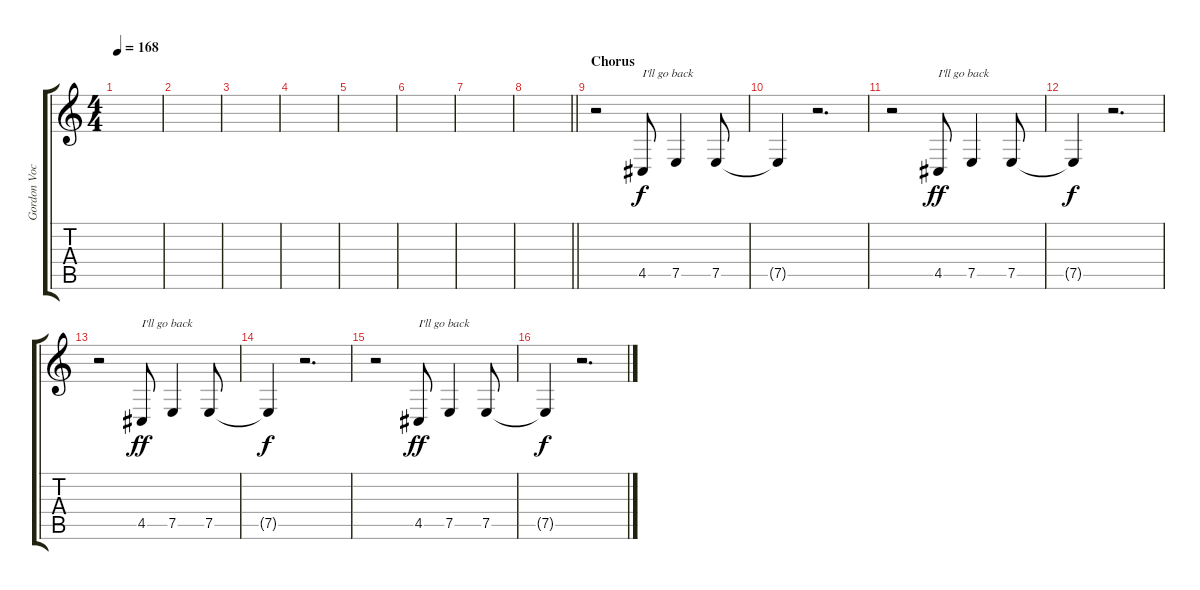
\track ("Gordon Vocals" "Gordon Voc") {instrument tenorsax}
\staff {score tabs}
\tuning (E4 B3 G3 D3 A2 E2) {hide}
\ts (4 4)
\tempo 168
\clef g2
\ks c
|
|
|
|
|
|
|
\barLineRight lightlight
|
\section ("" "Chorus")
r.2 4.5.8{txt "I'll go back"} 7.5.4 7.5.8 |
7.5{t}.4{dy f} r.2{d} |
r.2 4.5.8{txt "I'll go back" dy ff} 7.5.4 7.5.8 |
7.5{t}.4{dy f} r.2{d} |
r.2 4.5.8{txt "I'll go back" dy ff} 7.5.4 7.5.8 |
7.5{t}.4{dy f} r.2{d} |
r.2 4.5.8{txt "I'll go back" dy ff} 7.5.4 7.5.8 |
7.5{t}.4{dy f} r.2{d}
